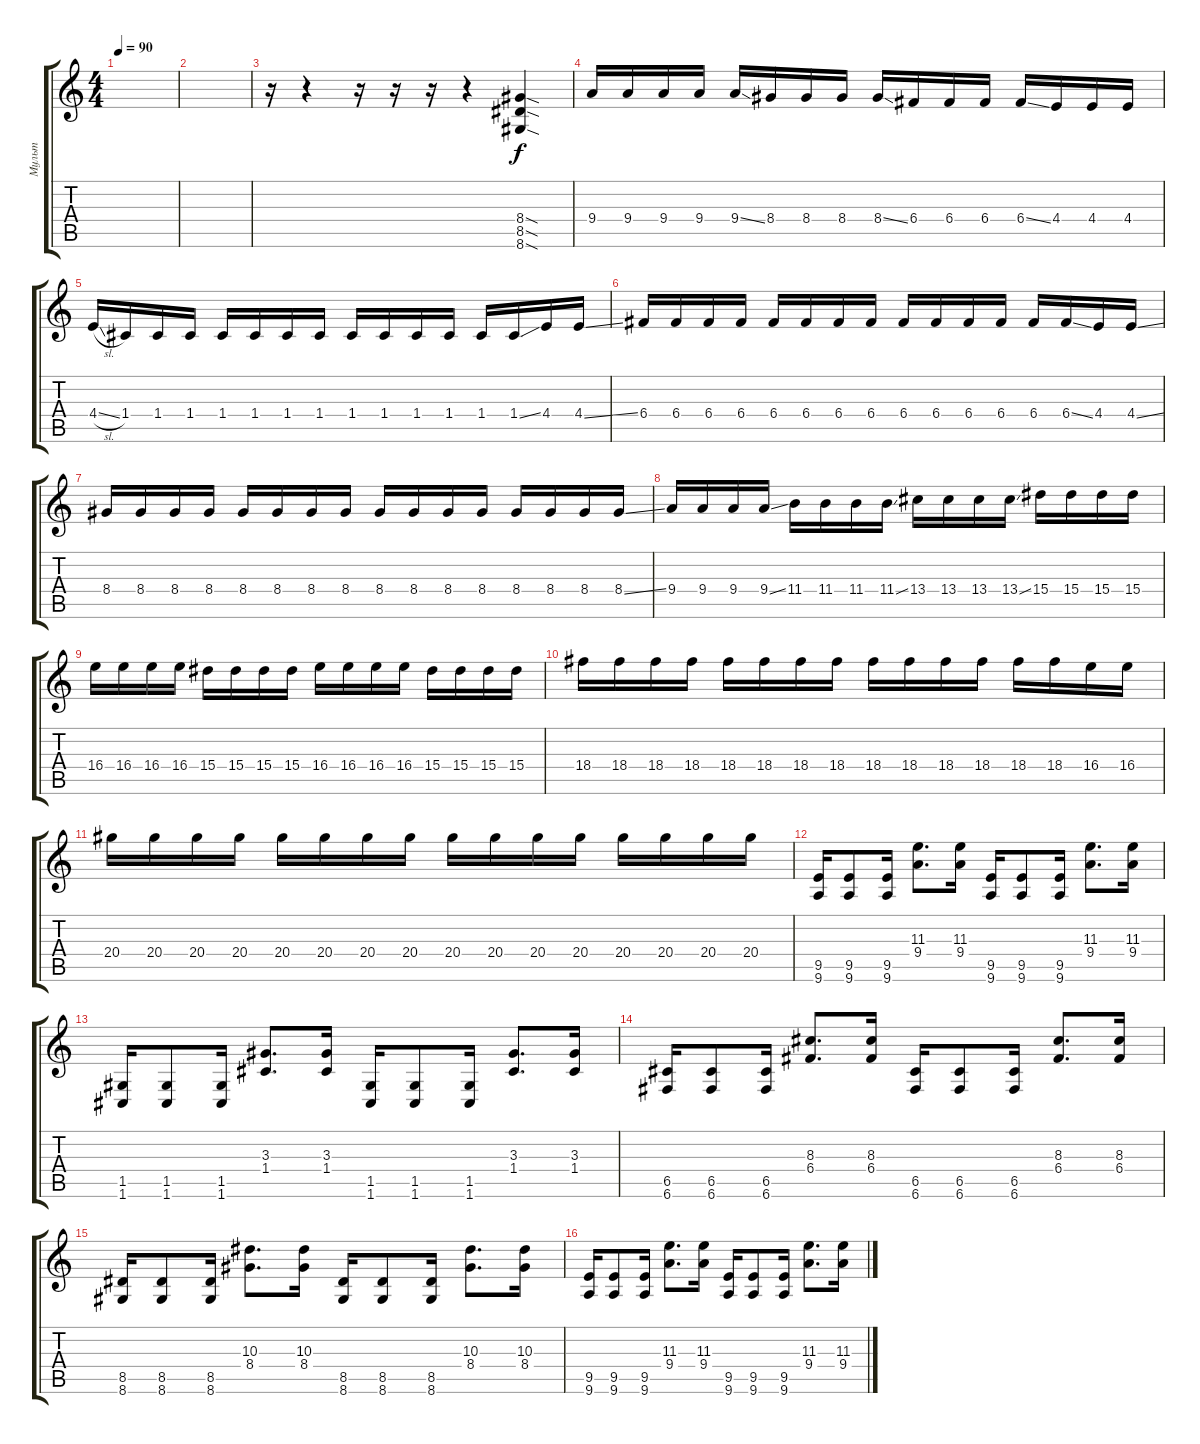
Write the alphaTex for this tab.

\track ("Мульт" "Мульт") {instrument distortionguitar}
\staff {score tabs}
\tuning (D4 A3 F3 C3 G2 C2) {hide}
\ts (4 4)
\tempo 90
\clef g2
\ks c
|
|
r.16 r.4 r.16 r.16 r.16 r.4 (8.4{sod} 8.5{sod} 8.6{sod}).4 |
9.4.16 9.4.16 9.4.16 9.4.16 9.4{ss}.16 8.4.16 8.4.16 8.4.16 8.4{ss}.16 6.4.16 6.4.16 6.4.16 6.4{ss}.16 4.4.16 4.4.16 4.4.16 |
4.4{sl}.16 1.4.16 1.4.16 1.4.16 1.4.16 1.4.16 1.4.16 1.4.16 1.4.16 1.4.16 1.4.16 1.4.16 1.4.16 1.4{ss}.16 4.4.16 4.4{ss}.16 |
6.4.16 6.4.16 6.4.16 6.4.16 6.4.16 6.4.16 6.4.16 6.4.16 6.4.16 6.4.16 6.4.16 6.4.16 6.4.16 6.4{ss}.16 4.4.16 4.4{ss}.16 |
8.4.16 8.4.16 8.4.16 8.4.16 8.4.16 8.4.16 8.4.16 8.4.16 8.4.16 8.4.16 8.4.16 8.4.16 8.4.16 8.4.16 8.4.16 8.4{ss}.16 |
9.4.16 9.4.16 9.4.16 9.4{ss}.16 11.4.16 11.4.16 11.4.16 11.4{ss}.16 13.4.16 13.4.16 13.4.16 13.4{ss}.16 15.4.16 15.4.16 15.4.16 15.4.16 |
16.4.16 16.4.16 16.4.16 16.4.16 15.4.16 15.4.16 15.4.16 15.4.16 16.4.16 16.4.16 16.4.16 16.4.16 15.4.16 15.4.16 15.4.16 15.4.16 |
18.4.16 18.4.16 18.4.16 18.4.16 18.4.16 18.4.16 18.4.16 18.4.16 18.4.16 18.4.16 18.4.16 18.4.16 18.4.16 18.4.16 16.4.16 16.4.16 |
20.4.16 20.4.16 20.4.16 20.4.16 20.4.16 20.4.16 20.4.16 20.4.16 20.4.16 20.4.16 20.4.16 20.4.16 20.4.16 20.4.16 20.4.16 20.4.16 |
(9.5 9.6).16 (9.5 9.6).8 (9.5 9.6).16 (11.3 9.4).8{d} (11.3 9.4).16 (9.5 9.6).16 (9.5 9.6).8 (9.5 9.6).16 (11.3 9.4).8{d} (11.3 9.4).16 |
(1.5 1.6).16 (1.5 1.6).8 (1.5 1.6).16 (3.3 1.4).8{d} (3.3 1.4).16 (1.5 1.6).16 (1.5 1.6).8 (1.5 1.6).16 (3.3 1.4).8{d} (3.3 1.4).16 |
(6.5 6.6).16 (6.5 6.6).8 (6.5 6.6).16 (8.3 6.4).8{d} (8.3 6.4).16 (6.5 6.6).16 (6.5 6.6).8 (6.5 6.6).16 (8.3 6.4).8{d} (8.3 6.4).16 |
(8.5 8.6).16 (8.5 8.6).8 (8.5 8.6).16 (10.3 8.4).8{d} (10.3 8.4).16 (8.5 8.6).16 (8.5 8.6).8 (8.5 8.6).16 (10.3 8.4).8{d} (10.3 8.4).16 |
(9.5 9.6).16 (9.5 9.6).8 (9.5 9.6).16 (11.3 9.4).8{d} (11.3 9.4).16 (9.5 9.6).16 (9.5 9.6).8 (9.5 9.6).16 (11.3 9.4).8{d} (11.3 9.4).16
